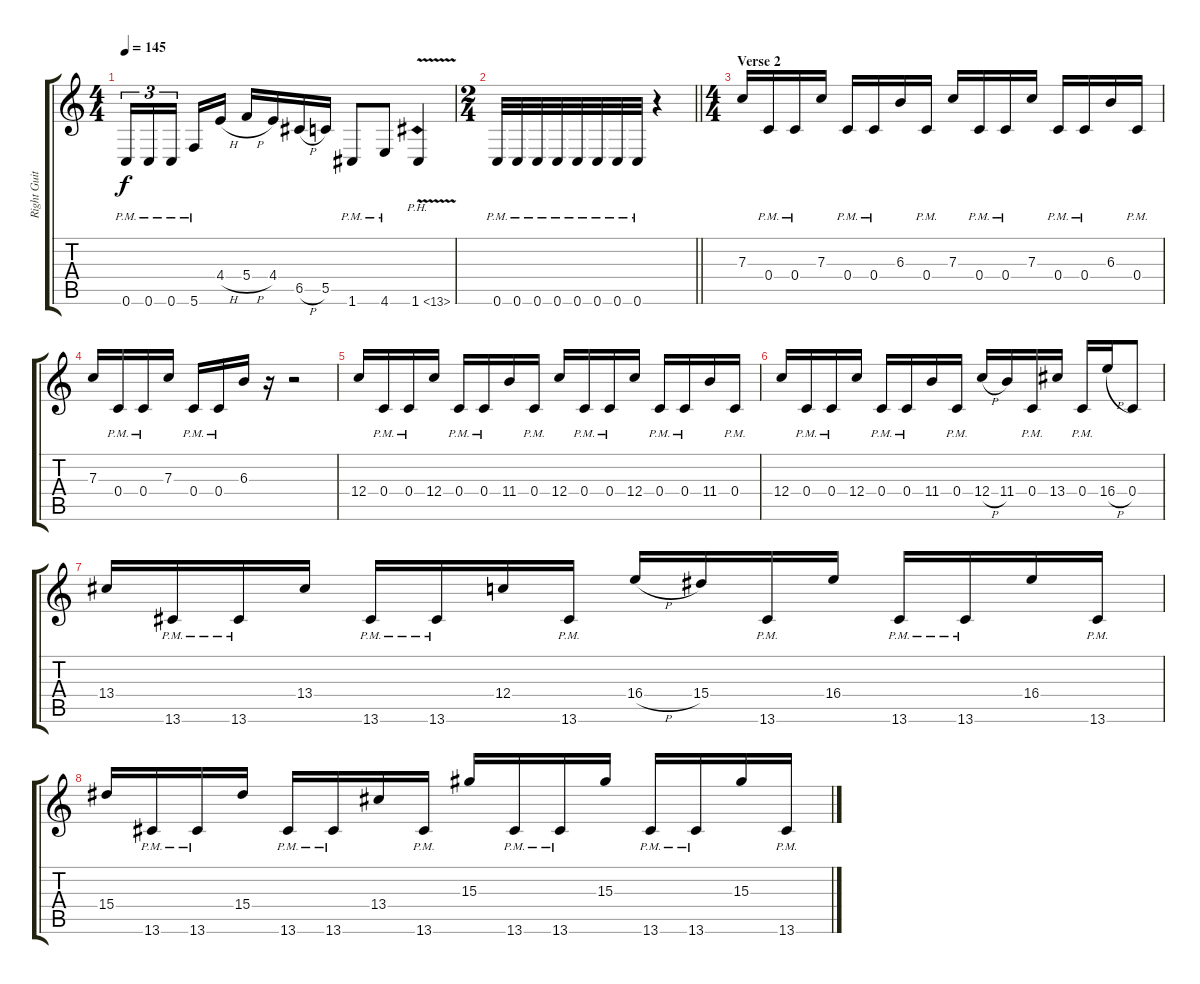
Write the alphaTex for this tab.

\track ("Right Guitar" "Right Guit") {instrument distortionguitar}
\staff {score tabs}
\tuning (D4 A3 F3 C3 G2 C2) {hide}
\ts (4 4)
\tempo 145
\clef g2
\ks c
0.6{pm}.16{tu (3 2) dy f} 0.6{pm}.16{tu (3 2)} 0.6{pm}.16{tu (3 2) beam splitsecondary} 5.6{pm}.16 4.4{h}.16 5.4{h}.16 4.4.16 6.5{h}.16 5.5.16 1.6{pm}.8 4.6{pm}.8 1.6{ph 12 v}.4{instrument guitarharmonics} |
\ts (2 4)
\barLineRight lightlight
0.6{pm}.32{instrument distortionguitar} 0.6{pm}.32 0.6{pm}.32 0.6{pm}.32 0.6{pm}.32 0.6{pm}.32 0.6{pm}.32 0.6{pm}.32 r.4 |
\ts (4 4)
\section ("" "Verse 2")
7.3.16{instrument distortionguitar} 0.4{pm}.16 0.4{pm}.16 7.3.16 0.4{pm}.16 0.4{pm}.16 6.3.16 0.4{pm}.16 7.3.16 0.4{pm}.16 0.4{pm}.16 7.3.16 0.4{pm}.16 0.4{pm}.16 6.3.16 0.4{pm}.16 |
7.3.16 0.4{pm}.16 0.4{pm}.16 7.3.16 0.4{pm}.16 0.4{pm}.16 6.3.16 r.16 r.2 |
12.4.16 0.4{pm}.16 0.4{pm}.16 12.4.16 0.4{pm}.16 0.4{pm}.16 11.4.16 0.4{pm}.16 12.4.16 0.4{pm}.16 0.4{pm}.16 12.4.16 0.4{pm}.16 0.4{pm}.16 11.4.16 0.4{pm}.16 |
12.4.16 0.4{pm}.16 0.4{pm}.16 12.4.16 0.4{pm}.16 0.4{pm}.16 11.4.16 0.4{pm}.16 12.4{h}.16 11.4.16 0.4{pm}.16 13.4.16 0.4{pm}.16 16.4{h}.16 0.4.8 |
13.4.16 13.6{pm}.16 13.6{pm}.16 13.4.16 13.6{pm}.16 13.6{pm}.16 12.4.16 13.6{pm}.16 16.4{h}.16 15.4.16 13.6{pm}.16 16.4.16 13.6{pm}.16 13.6{pm}.16 16.4.16 13.6{pm}.16 |
15.4.16 13.6{pm}.16 13.6{pm}.16 15.4.16 13.6{pm}.16 13.6{pm}.16 13.4.16 13.6{pm}.16 15.3.16 13.6{pm}.16 13.6{pm}.16 15.3.16 13.6{pm}.16 13.6{pm}.16 15.3.16 13.6{pm}.16
